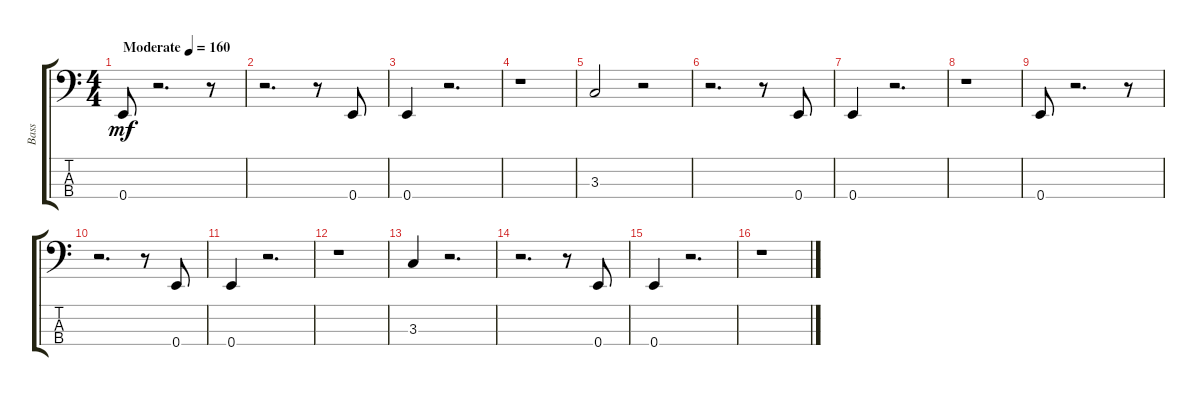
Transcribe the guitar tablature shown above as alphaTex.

\track ("Bass" "Bass") {instrument electricbassfinger}
\staff {score tabs}
\tuning (G2 D2 A1 E1) {hide}
\ts (4 4)
\tempo (160 "Moderate")
\clef f4
\ks c
0.4.8{dy mf instrument electricbassfinger} r.2{d} r.8 |
r.2{d} r.8 0.4.8 |
0.4.4 r.2{d} |
r.1 |
3.3.2 r.2 |
r.2{d} r.8 0.4.8 |
0.4.4 r.2{d} |
r.1 |
0.4.8 r.2{d} r.8 |
r.2{d} r.8 0.4.8 |
0.4.4 r.2{d} |
r.1 |
3.3.4 r.2{d} |
r.2{d} r.8 0.4.8 |
0.4.4 r.2{d} |
r.1
